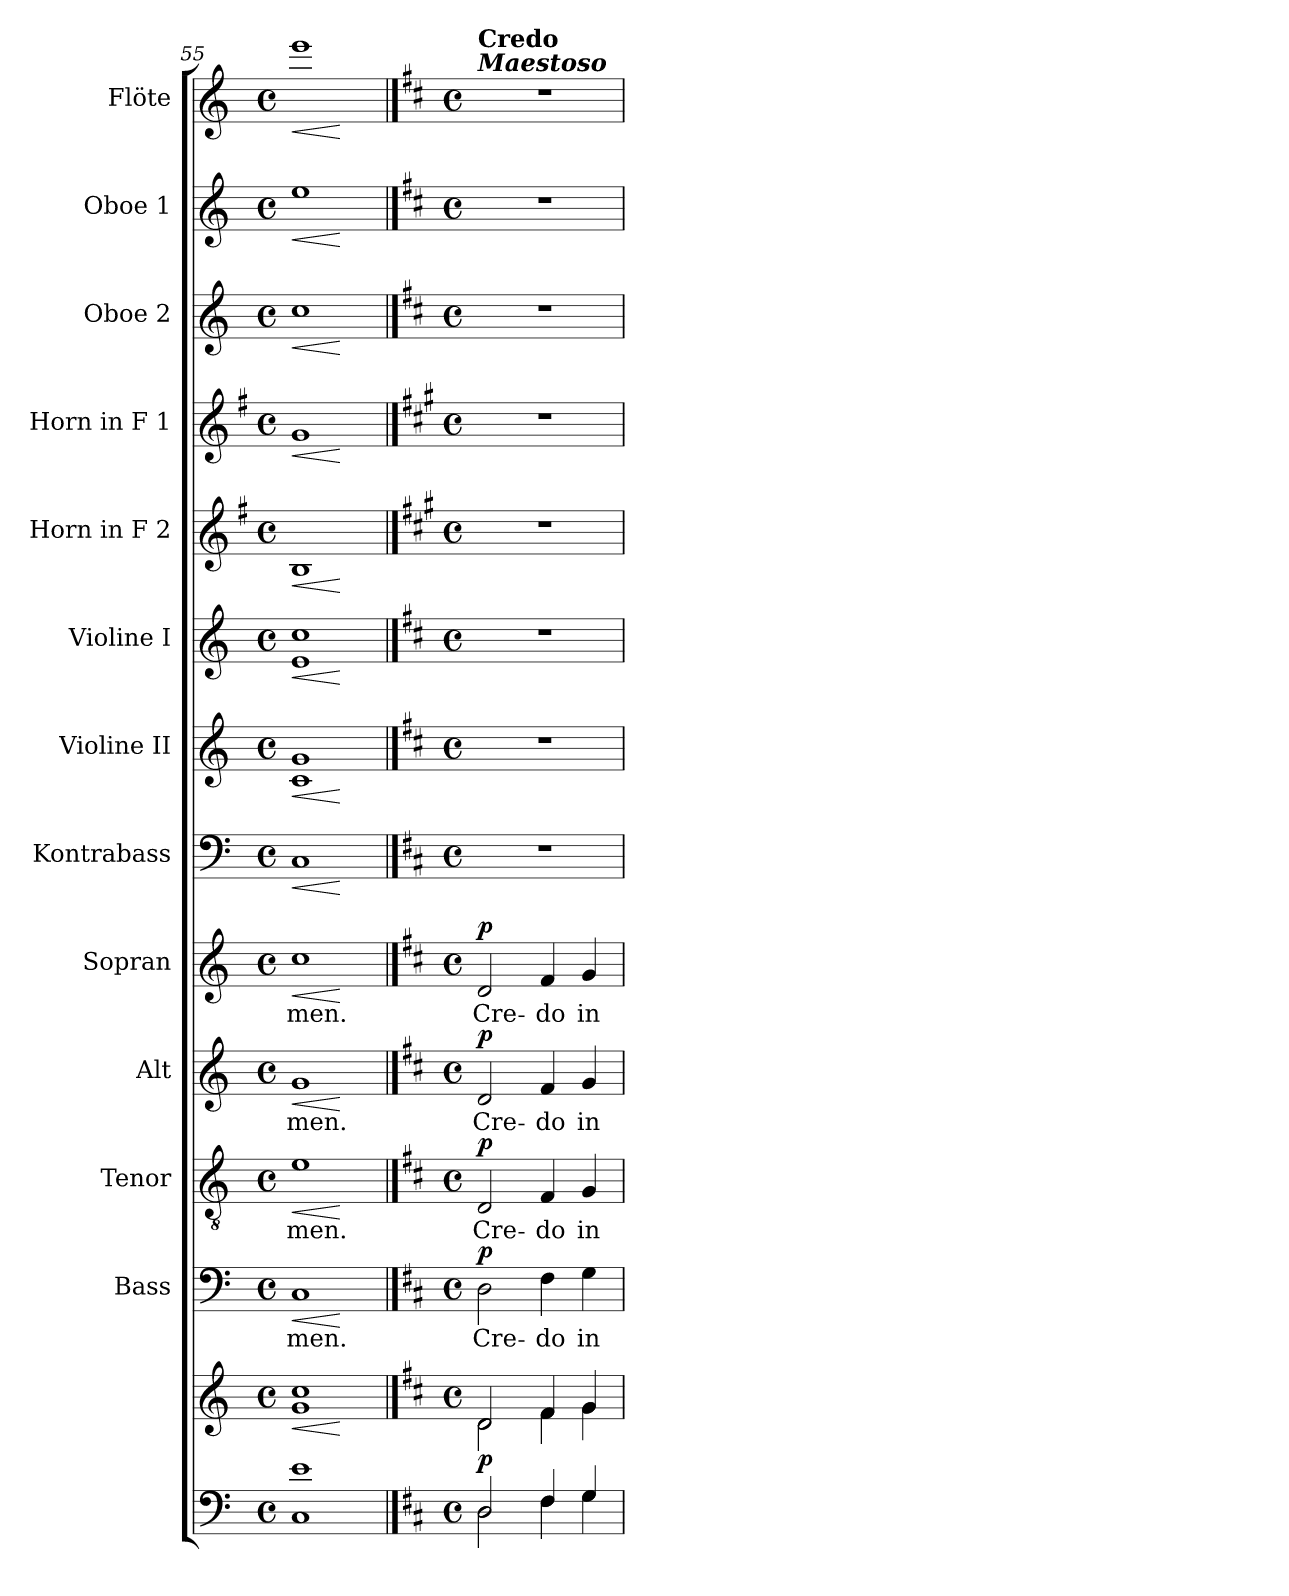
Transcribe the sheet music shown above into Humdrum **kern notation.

**kern	**kern	**dynam	**kern	**text	**dynam	**kern	**text	**dynam	**kern	**text	**dynam	**kern	**text	**dynam	**kern	**dynam	**kern	**dynam	**kern	**dynam	**kern	**dynam	**kern	**dynam	**kern	**dynam	**kern	**dynam	**kern	**dynam
*part13	*part13	*part13	*part12	*part12	*part12	*part11	*part11	*part11	*part10	*part10	*part10	*part9	*part9	*part9	*part8	*part8	*part7	*part7	*part6	*part6	*part5	*part5	*part4	*part4	*part3	*part3	*part2	*part2	*part1	*part1
*staff14	*staff13	*staff13/14	*staff12	*staff12	*staff12	*staff11	*staff11	*staff11	*staff10	*staff10	*staff10	*staff9	*staff9	*staff9	*staff8	*staff8	*staff7	*staff7	*staff6	*staff6	*staff5	*staff5	*staff4	*staff4	*staff3	*staff3	*staff2	*staff2	*staff1	*staff1
*	*	*	*I"Bass	*	*	*I"Tenor	*	*	*I"Alt	*	*	*I"Sopran	*	*	*I"Kontrabass	*	*I"Violine II	*	*I"Violine I	*	*I"Horn in F 2	*	*I"Horn in F 1	*	*I"Oboe 2	*	*I"Oboe 1	*	*I"Flöte	*
*	*	*	*I'B.	*	*	*I'T.	*	*	*I'A.	*	*	*I'S.	*	*	*I'Kb.	*	*I'Vl. II	*	*I'Vl. I	*	*	*	*	*	*I'Ob. 2	*	*I'Ob. 1	*	*I'Fl.	*
*clefF4	*clefG2	*	*clefF4	*	*	*clefGv2	*	*	*clefG2	*	*	*clefG2	*	*	*clefF4	*	*clefG2	*	*clefG2	*	*clefG2	*	*clefG2	*	*clefG2	*	*clefG2	*	*clefG2	*
*	*	*	*	*	*	*	*	*	*	*	*	*	*	*	*ITrd7c12	*	*	*	*	*	*ITrd4c7	*	*ITrd4c7	*	*	*	*	*	*	*
*k[]	*k[]	*	*k[]	*	*	*k[]	*	*	*k[]	*	*	*k[]	*	*	*k[]	*	*k[]	*	*k[]	*	*k[]	*	*k[]	*	*k[]	*	*k[]	*	*k[]	*
*C:	*C:	*	*C:	*	*	*C:	*	*	*C:	*	*	*C:	*	*	*C:	*	*C:	*	*C:	*	*C:	*	*C:	*	*C:	*	*C:	*	*C:	*
*M4/4	*M4/4	*	*M4/4	*	*	*M4/4	*	*	*M4/4	*	*	*M4/4	*	*	*M4/4	*	*M4/4	*	*M4/4	*	*M4/4	*	*M4/4	*	*M4/4	*	*M4/4	*	*M4/4	*
*met(c)	*met(c)	*	*met(c)	*	*	*met(c)	*	*	*met(c)	*	*	*met(c)	*	*	*met(c)	*	*met(c)	*	*met(c)	*	*met(c)	*	*met(c)	*	*met(c)	*	*met(c)	*	*met(c)	*
=55	=55	=55	=55	=55	=55	=55	=55	=55	=55	=55	=55	=55	=55	=55	=55	=55	=55	=55	=55	=55	=55	=55	=55	=55	=55	=55	=55	=55	=55	=55
*^	*	*	*	*	*	*	*	*	*	*	*	*	*	*	*	*	*	*	*	*	*	*	*	*	*	*	*	*	*	*
!	!	!	!LO:HP:b	!	!	!	!	!	!	!	!	!	!	!	!	!	!	!	!	!	!	!	!	!	!	!	!	!	!	!	!
*	*	*^	*	*	*	*	*	*	*	*	*	*	*	*	*	*	*	*	*	*	*	*	*	*	*	*	*	*	*	*	*
!	!	!	!	!LO:HP:n=1:b	!	!LO:LY:b	!LO:HP:b	!	!	!	!	!	!	!	!	!	!	!	!	!	!	!	!	!	!	!	!	!	!	!	!	!
!	!	!	!	!	!	!	!LO:HP:n=1:b	!	!LO:LY:b	!LO:HP:b	!	!	!	!	!	!	!	!	!	!	!	!	!	!	!	!	!	!	!	!	!	!
!	!	!	!	!	!	!	!	!	!	!LO:HP:n=1:b	!	!LO:LY:b	!LO:HP:b	!	!	!	!	!	!	!	!	!	!	!	!	!	!	!	!	!	!	!
!	!	!	!	!	!	!	!	!	!	!	!	!	!LO:HP:n=1:b	!	!LO:LY:b	!LO:HP:b	!	!	!	!	!	!	!	!	!	!	!	!	!	!	!	!
!	!	!	!	!	!	!	!	!	!	!	!	!	!	!	!	!LO:HP:n=1:b	!	!LO:HP:b	!	!	!	!	!	!	!	!	!	!	!	!	!	!
!	!	!	!	!	!	!	!	!	!	!	!	!	!	!	!	!	!	!LO:HP:n=1:b	!	!LO:HP:b	!	!	!	!	!	!	!	!	!	!	!	!
!	!	!	!	!	!	!	!	!	!	!	!	!	!	!	!	!	!	!	!	!LO:HP:n=1:b	!	!LO:HP:b	!	!	!	!	!	!	!	!	!	!
*	*	*	*	*	*	*	*	*	*	*	*	*	*	*	*	*	*	*	*	*	*^	*	*	*	*	*	*	*	*	*	*	*
!	!	!	!	!	!	!	!	!	!	!	!	!	!	!	!	!	!	!	!	!	!	!	!LO:HP:n=1:b	!	!LO:HP:b	!	!	!	!	!	!	!	!
!	!	!	!	!	!	!	!	!	!	!	!	!	!	!	!	!	!	!	!	!	!	!	!	!	!LO:HP:n=1:b	!	!LO:HP:b	!	!	!	!	!	!
!	!	!	!	!	!	!	!	!	!	!	!	!	!	!	!	!	!	!	!	!	!	!	!	!	!	!	!LO:HP:n=1:b	!	!LO:HP:b	!	!	!	!
!	!	!	!	!	!	!	!	!	!	!	!	!	!	!	!	!	!	!	!	!	!	!	!	!	!	!	!	!	!LO:HP:n=1:b	!	!LO:HP:b	!	!
!	!	!	!	!	!	!	!	!	!	!	!	!	!	!	!	!	!	!	!	!	!	!	!	!	!	!	!	!	!	!	!LO:HP:n=1:b	!	!LO:HP:b
!	!	!	!	!	!	!	!	!	!	!	!	!	!	!	!	!	!	!	!	!	!	!	!	!	!	!	!	!	!	!	!	!	!LO:HP:n=1:b
1e	1C	1cc	1g	< >	1C	-men.	< >	1e	-men.	< >	1g	-men.	< >	1cc	-men.	< >	1CC	< >	1c 1g	< >	1cc	1e	< >	1E	< >	1c	< >	1cc	< >	1ee	< >	1eee	< >
*v	*v	*	*	*	*	*	*	*	*	*	*	*	*	*	*	*	*	*	*	*	*v	*v	*	*	*	*	*	*	*	*	*	*	*
*	*v	*v	*	*	*	*	*	*	*	*	*	*	*	*	*	*	*	*	*	*	*	*	*	*	*	*	*	*	*	*	*
.	.	[ ]	.	.	[	.	.	[	.	.	[	.	.	[	.	[	.	[	.	[ ]	.	[	.	[	.	[	.	[	.	[
!!LO:PB:g=z
==56	==56	==56	==56	==56	==56	==56	==56	==56	==56	==56	==56	==56	==56	==56	==56	==56	==56	==56	==56	==56	==56	==56	==56	==56	==56	==56	==56	==56	==56	==56
*k[f#c#]	*k[f#c#]	*	*k[f#c#]	*	*	*k[f#c#]	*	*	*k[f#c#]	*	*	*k[f#c#]	*	*	*k[f#c#]	*	*k[f#c#]	*	*k[f#c#]	*	*k[f#c#]	*	*k[f#c#]	*	*k[f#c#]	*	*k[f#c#]	*	*k[f#c#]	*
*D:	*D:	*	*D:	*	*	*D:	*	*	*D:	*	*	*D:	*	*	*D:	*	*D:	*	*D:	*	*D:	*	*D:	*	*D:	*	*D:	*	*D:	*
*M4/4	*M4/4	*	*M4/4	*	*	*M4/4	*	*	*M4/4	*	*	*M4/4	*	*	*M4/4	*	*M4/4	*	*M4/4	*	*M4/4	*	*M4/4	*	*M4/4	*	*M4/4	*	*M4/4	*
*met(c)	*met(c)	*	*met(c)	*	*	*met(c)	*	*	*met(c)	*	*	*met(c)	*	*	*met(c)	*	*met(c)	*	*met(c)	*	*met(c)	*	*met(c)	*	*met(c)	*	*met(c)	*	*met(c)	*
*^	*^	*	*	*	*	*	*	*	*	*	*	*	*	*	*	*	*	*	*	*	*	*	*	*	*	*	*	*	*	*
!	!	!	!	!	!	!	!	!	!	!	!	!	!	!	!	!	!	!	!	!	!	!	!	!	!	!	!	!	!	!	!LO:TX:a:Bi:t=Maestoso	!
!	!	!	!	!	!	!	!	!	!	!	!	!	!	!	!	!	!	!	!	!	!	!	!	!	!	!	!	!	!	!	!LO:TX:a:B:t=Credo	!
!	!	!	!	!LO:DY:b	!	!LO:LY:b	!LO:DY:a	!	!LO:LY:b	!LO:DY:a	!	!LO:LY:b	!LO:DY:a	!	!LO:LY:b	!LO:DY:a	!	!	!	!	!	!	!	!	!	!	!	!	!	!	!	!
2D/	2D\	2d/	2d\	p	2D\	Cre-	p	2D/	Cre-	p	2d/	Cre-	p	2d/	Cre-	p	1r	.	1r	.	1r	.	1r	.	1r	.	1r	.	1r	.	1r	.
!	!	!	!	!	!	!LO:LY:b	!	!	!LO:LY:b	!	!	!LO:LY:b	!	!	!LO:LY:b	!	!	!	!	!	!	!	!	!	!	!	!	!	!	!	!	!
4F#/	4F#\	4f#/	4f#\	.	4F#\	-do	]	4F#/	-do	]	4f#/	-do	]	4f#/	-do	]	.	.	.	.	.	.	.	.	.	.	.	.	.	.	.	.
!	!	!	!	!	!	!LO:LY:b	!	!	!LO:LY:b	!	!	!LO:LY:b	!	!	!LO:LY:b	!	!	!	!	!	!	!	!	!	!	!	!	!	!	!	!	!
4G/	4G\	4g/	4g\	.	4G\	in	.	4G/	in	.	4g/	in	.	4g/	in	.	.	.	.	.	.	.	.	.	.	.	.	.	.	.	.	.
*v	*v	*	*	*	*	*	*	*	*	*	*	*	*	*	*	*	*	*	*	*	*	*	*	*	*	*	*	*	*	*	*	*
*	*v	*v	*	*	*	*	*	*	*	*	*	*	*	*	*	*	*	*	*	*	*	*	*	*	*	*	*	*	*	*	*
.	.	.	.	.	.	.	.	.	.	.	.	.	.	.	.	]	.	]	.	.	.	]	.	]	.	]	.	]	.	]
=	=	=	=	=	=	=	=	=	=	=	=	=	=	=	=	=	=	=	=	=	=	=	=	=	=	=	=	=	=	=
*-	*-	*-	*-	*-	*-	*-	*-	*-	*-	*-	*-	*-	*-	*-	*-	*-	*-	*-	*-	*-	*-	*-	*-	*-	*-	*-	*-	*-	*-	*-
